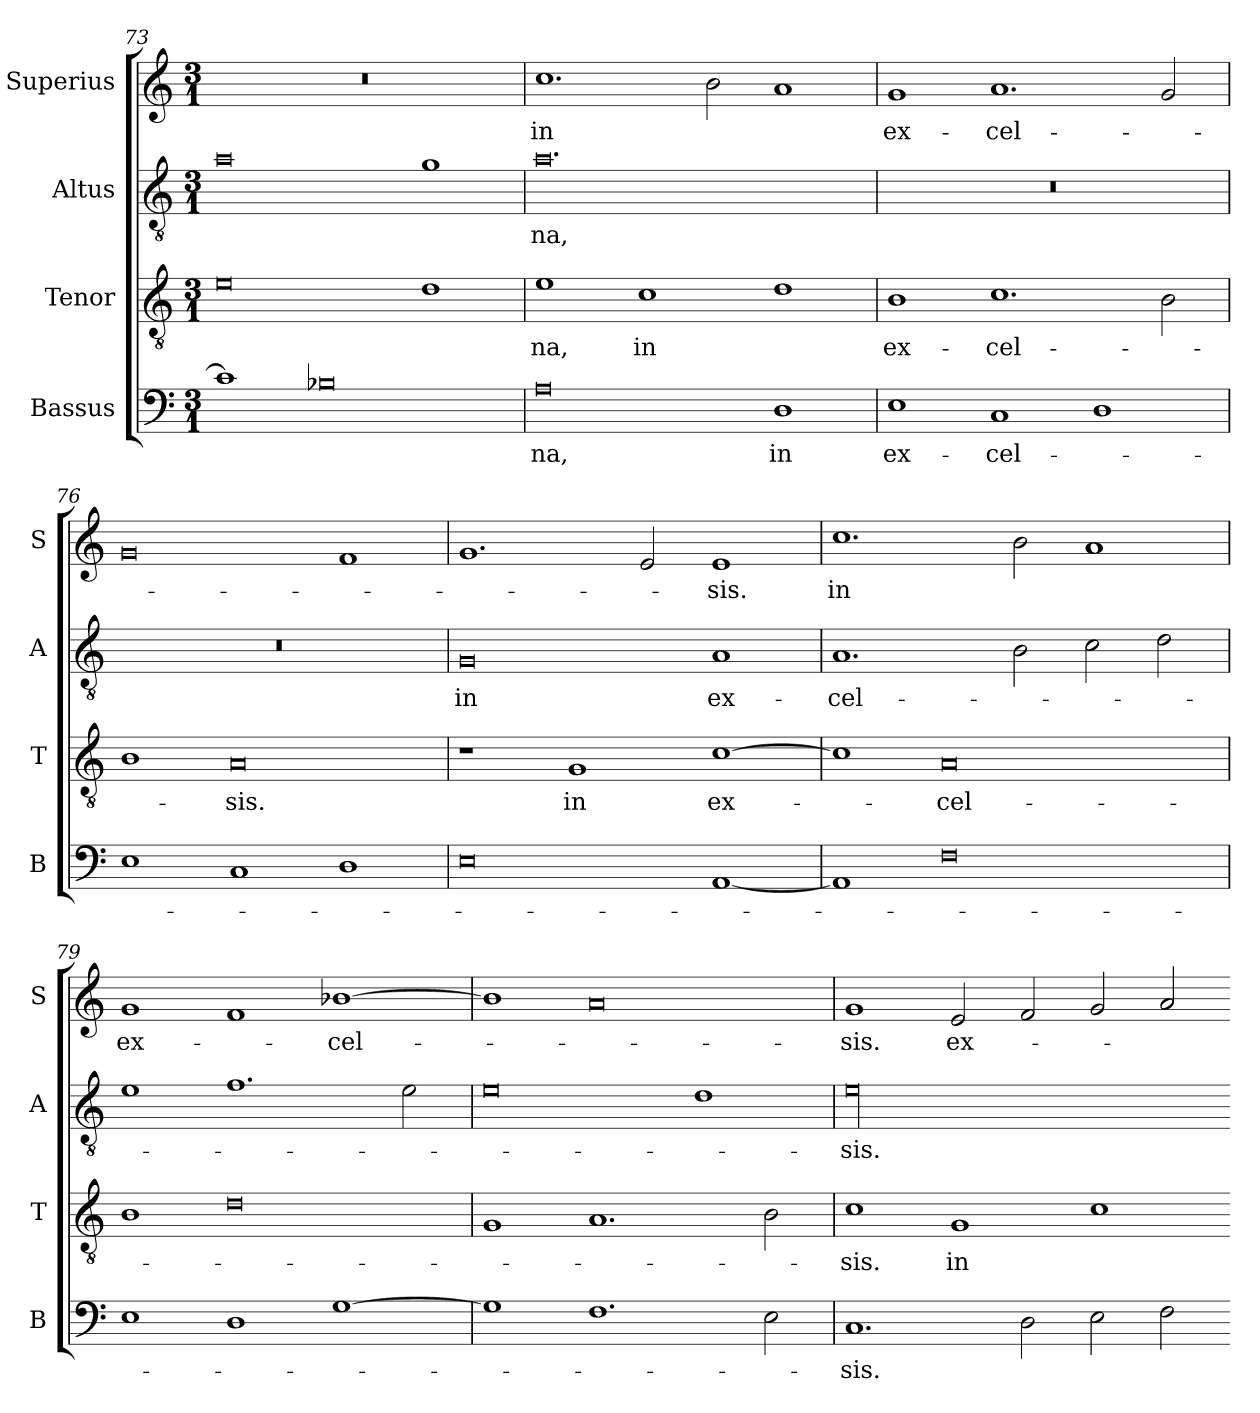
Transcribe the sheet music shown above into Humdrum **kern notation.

**kern	**text	**kern	**text	**kern	**text	**kern	**text
*part4	*part4	*part3	*part3	*part2	*part2	*part1	*part1
*staff4	*staff4	*staff3	*staff3	*staff2	*staff2	*staff1	*staff1
*I"Bassus	*	*I"Tenor	*	*I"Altus	*	*I"Superius	*
*I'B	*	*I'T	*	*I'A	*	*I'S	*
*clefF4	*	*clefGv2	*	*clefGv2	*	*clefG2	*
*k[]	*	*k[]	*	*k[]	*	*k[]	*
*M3/1	*	*M3/1	*	*M3/1	*	*M3/1	*
=73	=73	=73	=73	=73	=73	=73	=73
1c]	.	0e	.	0a	.	0.r	.
0B-X	.	.	.	.	.	.	.
.	.	1d	.	1g	.	.	.
=74	=74	=74	=74	=74	=74	=74	=74
0A	-na,	1e	-na,	0.a	-na,	1.cc	in
.	.	1c	in	.	.	.	.
.	.	.	.	.	.	2b\	.
1D	in	1d	.	.	.	1a	.
=75	=75	=75	=75	=75	=75	=75	=75
1E	ex-	1B	ex-	0.r	.	1g	ex-
1C	-cel-	1.c	-cel-	.	.	1.a	-cel-
1D	.	.	.	.	.	.	.
.	.	2B\	.	.	.	2g/	.
=76	=76	=76	=76	=76	=76	=76	=76
1E	.	1B	.	0.r	.	0g	.
1C	.	0A	-sis.	.	.	.	.
1D	.	.	.	.	.	1f	.
=77	=77	=77	=77	=77	=77	=77	=77
0E	.	1r	.	0G	in	1.g	.
.	.	1G	in	.	.	.	.
.	.	.	.	.	.	2e/	.
[1AA	.	[1c	ex-	1A	ex-	1e	-sis.
=78	=78	=78	=78	=78	=78	=78	=78
1AA]	.	1c]	.	1.A	-cel-	1.cc	in
0F	.	0A	-cel-	.	.	.	.
.	.	.	.	2B\	.	2b\	.
.	.	.	.	2c\	.	1a	.
.	.	.	.	2d\	.	.	.
=79	=79	=79	=79	=79	=79	=79	=79
1E	.	1B	.	1e	.	1g	ex-
1D	.	0d	.	1.f	.	1f	.
[1G	.	.	.	.	.	[1b-X	-cel-
.	.	.	.	2e\	.	.	.
=80	=80	=80	=80	=80	=80	=80	=80
1G]	.	1G	.	0e	.	1b-]	.
1.F	.	1.A	.	.	.	0a	.
.	.	.	.	1d	.	.	.
2E\	.	2B\	.	.	.	.	.
!!LO:LB:g=z
=81	=81	=81	=81	=81	=81	=81	=81
!	!	!	!	!LO:N:vis=00	!	!	!
1.C	-sis.	1c	-sis.	0.e\	-sis.	1g	-sis.
.	.	1G	in	.	.	2e/	ex-
2D\	.	.	.	.	.	2f/	.
2E\	.	1c	.	.	.	2g/	.
2F\	.	.	.	.	.	2a/	.
=-	=-	=-	=-	=-	=-	=-	=-
*-	*-	*-	*-	*-	*-	*-	*-
